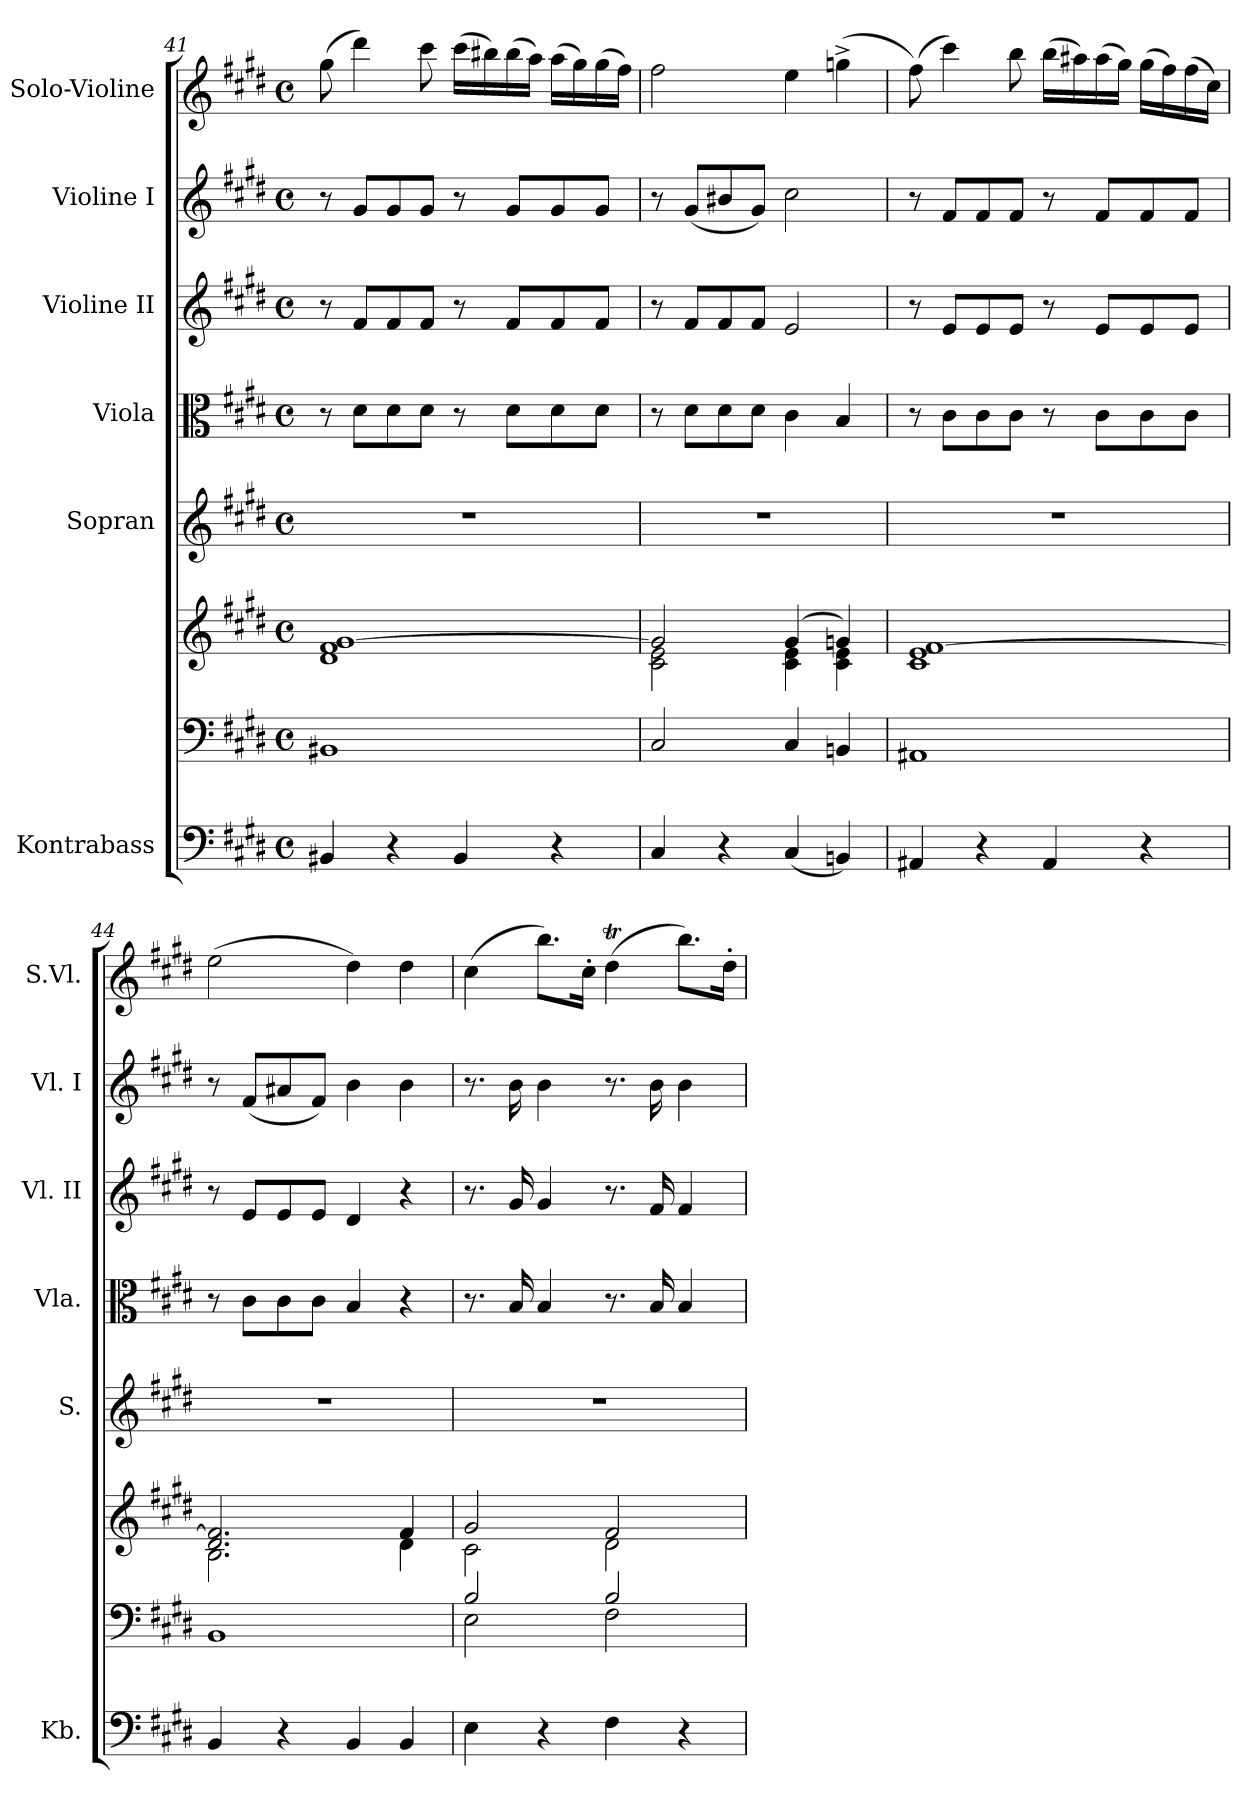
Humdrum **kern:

**kern	**kern	**kern	**kern	**kern	**kern	**kern	**kern
*part7	*part6	*part6	*part5	*part4	*part3	*part2	*part1
*staff8	*staff7	*staff6	*staff5	*staff4	*staff3	*staff2	*staff1
*I"Kontrabass	*	*	*I"Sopran	*I"Viola	*I"Violine II	*I"Violine I	*I"Solo-Violine
*I'Kb.	*	*	*I'S.	*I'Vla.	*I'Vl. II	*I'Vl. I	*I'S.Vl.
*clefF4	*clefF4	*clefG2	*clefG2	*clefC3	*clefG2	*clefG2	*clefG2
*ITrd7c12	*	*	*	*	*	*	*
*k[f#c#g#d#]	*k[f#c#g#d#]	*k[f#c#g#d#]	*k[f#c#g#d#]	*k[f#c#g#d#]	*k[f#c#g#d#]	*k[f#c#g#d#]	*k[f#c#g#d#]
*E:	*E:	*E:	*E:	*E:	*E:	*E:	*E:
*M4/4	*M4/4	*M4/4	*M4/4	*M4/4	*M4/4	*M4/4	*M4/4
*met(c)	*met(c)	*met(c)	*met(c)	*met(c)	*met(c)	*met(c)	*met(c)
=41	=41	=41	=41	=41	=41	=41	=41
*	*	*^	*	*	*	*	*
4BBB#X/	1BB#X	1f# [>1g#	1d#	1r	8r	8r	8r	(>8gg#\
.	.	.	.	.	8d#\L	8f#/L	8g#/L	4ddd#\)
4r	.	.	.	.	8d#\	8f#/	8g#/	.
.	.	.	.	.	8d#\J	8f#/J	8g#/J	8ccc#\
4BBB#/	.	.	.	.	8r	8r	8r	(>16ccc#\LL
.	.	.	.	.	.	.	.	16bb#X\)
.	.	.	.	.	8d#\L	8f#/L	8g#/L	(>16bb#\
.	.	.	.	.	.	.	.	16aa\JJ)
4r	.	.	.	.	8d#\	8f#/	8g#/	(>16aa\LL
.	.	.	.	.	.	.	.	16gg#\)
.	.	.	.	.	8d#\J	8f#/J	8g#/J	(>16gg#\
.	.	.	.	.	.	.	.	16ff#\JJ)
=42	=42	=42	=42	=42	=42	=42	=42	=42
4CC#/	2C#/	2g#/]	2c#\ 2e\	1r	8r	8r	8r	2ff#\
.	.	.	.	.	8d#\L	8f#/L	(<8g#/L	.
4r	.	.	.	.	8d#\	8f#/	8b#X/	.
.	.	.	.	.	8d#\J	8f#/J	8g#/J)	.
(<4CC#/	4C#/	(4g#/	4c#\ 4e\	.	4c#\	2e/	2cc#\	4ee\
4BBBn/)	4BBn/	4gn/)	4c#\ 4e\	.	4B/	.	.	(>4ggn^>\
=43	=43	=43	=43	=43	=43	=43	=43	=43
4AAA#X/	1AA#X	1e [>1f#	1c#	1r	8r	8r	8r	(>8ff#\)
.	.	.	.	.	8c#\L	8e/L	8f#/L	4ccc#\)
4r	.	.	.	.	8c#\	8e/	8f#/	.
.	.	.	.	.	8c#\J	8e/J	8f#/J	8bb\
4AAA#/	.	.	.	.	8r	8r	8r	(>16bb\LL
.	.	.	.	.	.	.	.	16aa#X\)
.	.	.	.	.	8c#\L	8e/L	8f#/L	(>16aa#\
.	.	.	.	.	.	.	.	16gg#\JJ)
4r	.	.	.	.	8c#\	8e/	8f#/	(>16gg#\LL
.	.	.	.	.	.	.	.	16ff#\)
.	.	.	.	.	8c#\J	8e/J	8f#/J	(>16ff#\
.	.	.	.	.	.	.	.	16cc#\JJ)
!!LO:PB:g=z
=44	=44	=44	=44	=44	=44	=44	=44	=44
4BBB/	1BB	2.d#/ 2.f#/]	2.B\	1r	8r	8r	8r	(>2ee\
.	.	.	.	.	8c#\L	8e/L	(<8f#/L	.
4r	.	.	.	.	8c#\	8e/	8a#X/	.
.	.	.	.	.	8c#\J	8e/J	8f#/J)	.
4BBB/	.	.	.	.	4B/	4d#/	4b\	4dd#\)
4BBB/	.	4f#/	4d#\	.	4r	4r	4b\	4dd#\
=45	=45	=45	=45	=45	=45	=45	=45	=45
*	*^	*	*	*	*	*	*	*
4EE\	2B/	2E\	2g#/	2c#\	1r	8.r	8.r	8.r	(>4cc#\
.	.	.	.	.	.	16B/	16g#/	16b\	.
4r	.	.	.	.	.	4B/	4g#/	4b\	8.bb\L)
.	.	.	.	.	.	.	.	.	16cc#'>\Jk
4FF#\	2B/	2F#\	2f#/	2d#\	.	8.r	8.r	8.r	(>4dd#t\
.	.	.	.	.	.	16B/	16f#/	16b\	.
4r	.	.	.	.	.	4B/	4f#/	4b\	8.bb\L)
.	.	.	.	.	.	.	.	.	16dd#'>\Jk
*	*v	*v	*	*	*	*	*	*	*
*	*	*v	*v	*	*	*	*	*
=	=	=	=	=	=	=	=
*-	*-	*-	*-	*-	*-	*-	*-
